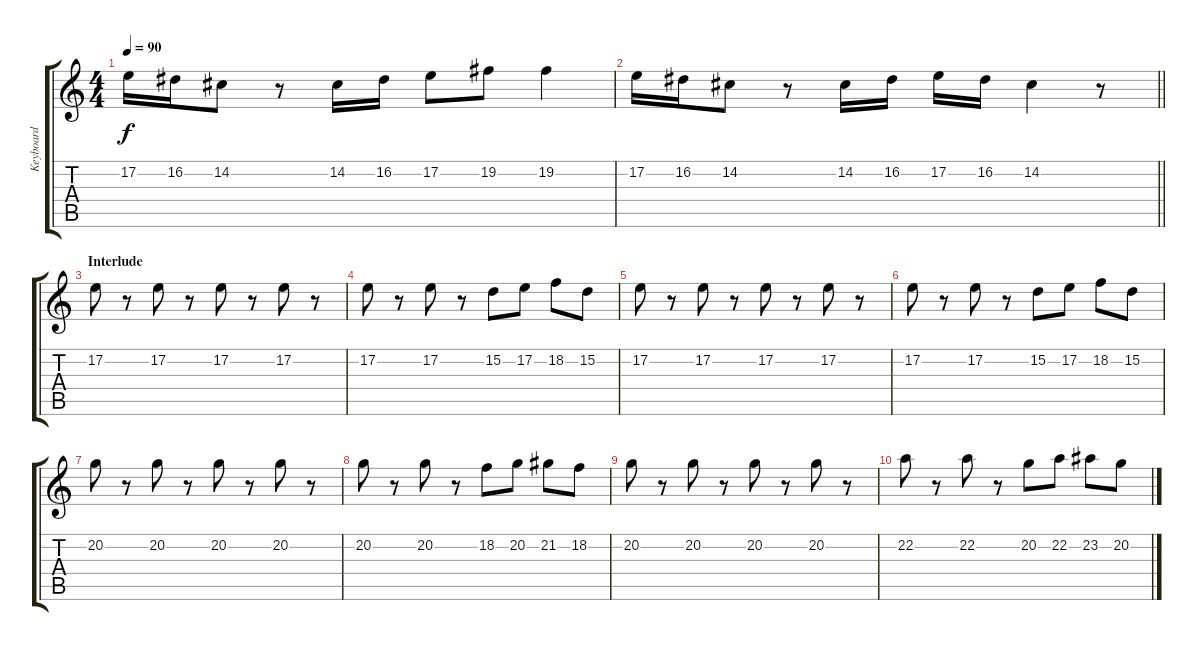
\track ("Keyboard" "Keyboard") {instrument stringensemble1}
\staff {score tabs}
\tuning (E4 B3 G3 D3 A2 E2) {hide}
\ts (4 4)
\tempo 90
\clef g2
\ks c
17.2.16{dy f} 16.2.16 14.2.8 r.8 14.2.16 16.2.16 17.2.8 19.2.8 19.2.4 |
\barLineRight lightlight
17.2.16 16.2.16 14.2.8 r.8 14.2.16 16.2.16 17.2.16 16.2.16 14.2.4 r.8 |
\section ("" "Interlude")
17.2.8 r.8 17.2.8 r.8 17.2.8 r.8 17.2.8 r.8 |
17.2.8 r.8 17.2.8 r.8 15.2.8 17.2.8 18.2.8 15.2.8 |
17.2.8 r.8 17.2.8 r.8 17.2.8 r.8 17.2.8 r.8 |
17.2.8 r.8 17.2.8 r.8 15.2.8 17.2.8 18.2.8 15.2.8 |
20.2.8 r.8 20.2.8 r.8 20.2.8 r.8 20.2.8 r.8 |
20.2.8 r.8 20.2.8 r.8 18.2.8 20.2.8 21.2.8 18.2.8 |
20.2.8 r.8 20.2.8 r.8 20.2.8 r.8 20.2.8 r.8 |
22.2.8 r.8 22.2.8 r.8 20.2.8 22.2.8 23.2.8 20.2.8
